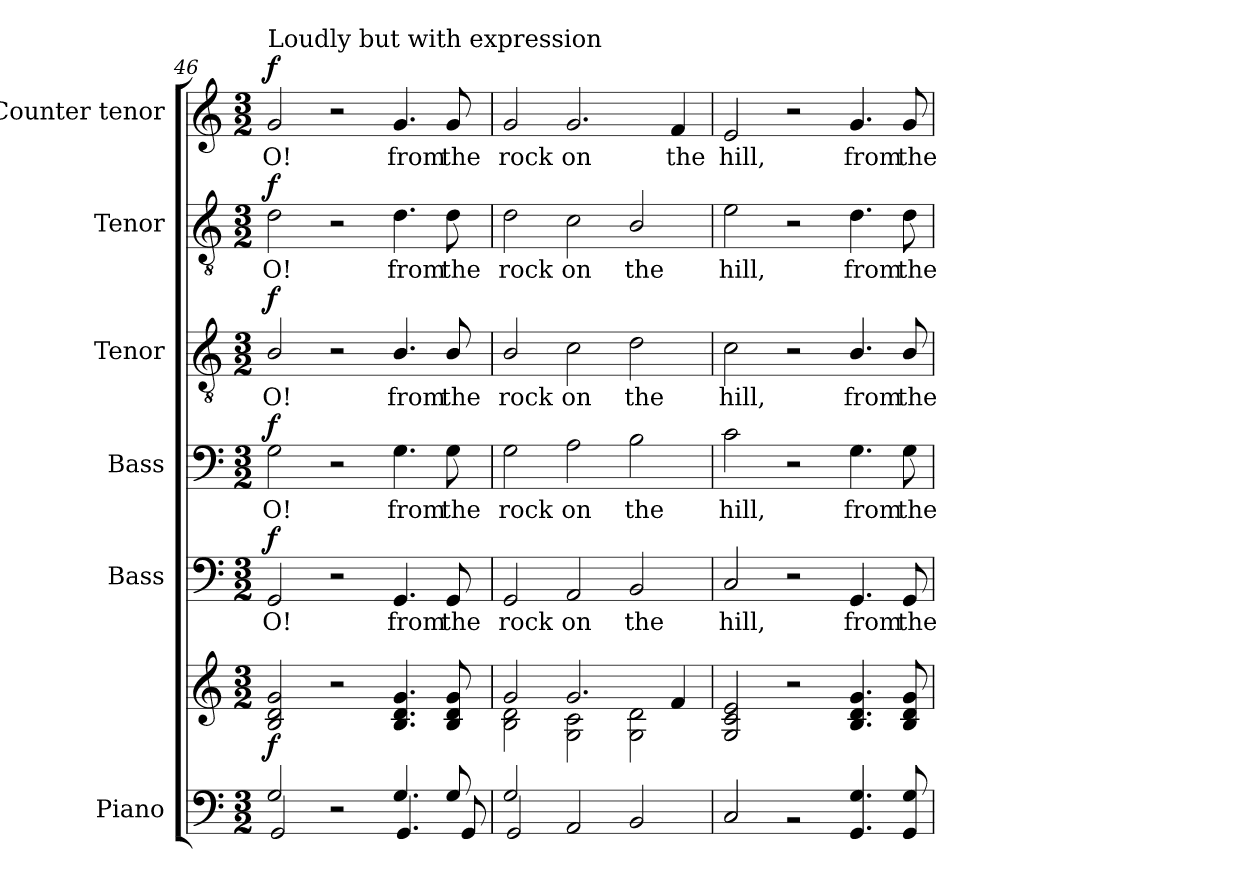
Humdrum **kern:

**kern	**kern	**dynam	**kern	**text	**dynam	**kern	**text	**dynam	**kern	**text	**dynam	**kern	**text	**dynam	**kern	**text	**dynam
*part6	*part6	*part6	*part5	*part5	*part5	*part4	*part4	*part4	*part3	*part3	*part3	*part2	*part2	*part2	*part1	*part1	*part1
*staff7	*staff6	*staff6/7	*staff5	*staff5	*staff5	*staff4	*staff4	*staff4	*staff3	*staff3	*staff3	*staff2	*staff2	*staff2	*staff1	*staff1	*staff1
*I"Piano	*	*	*I"Bass	*	*	*I"Bass	*	*	*I"Tenor	*	*	*I"Tenor	*	*	*I"Counter tenor	*	*
*I'Pno.	*	*	*I'B.	*	*	*I'B.	*	*	*I'T.	*	*	*I'T.	*	*	*	*	*
!!LO:LB:g=z
*clefF4	*clefG2	*	*clefF4	*	*	*clefF4	*	*	*clefGv2	*	*	*clefGv2	*	*	*clefG2	*	*
*	*	*	*	*	*	*	*	*	*ITrd7c12	*	*	*ITrd7c12	*	*	*	*	*
*k[]	*k[]	*	*k[]	*	*	*k[]	*	*	*k[]	*	*	*k[]	*	*	*k[]	*	*
*C:	*C:	*	*C:	*	*	*C:	*	*	*C:	*	*	*C:	*	*	*C:	*	*
*M3/2	*M3/2	*	*M3/2	*	*	*M3/2	*	*	*M3/2	*	*	*M3/2	*	*	*M3/2	*	*
*MM120	*MM120	*	*MM120	*	*	*MM120	*	*	*MM120	*	*	*MM120	*	*	*MM120	*	*
=46	=46	=46	=46	=46	=46	=46	=46	=46	=46	=46	=46	=46	=46	=46	=46	=46	=46
*^	*	*	*	*	*	*	*	*	*	*	*	*	*	*	*	*	*
!	!	!	!	!	!LO:LY:b:color=#000000	!	!	!	!	!	!	!	!	!	!	!	!	!
!	!	!	!	!	!	!	!	!LO:LY:b:color=#000000	!	!	!	!	!	!	!	!	!	!
!	!	!	!	!	!	!	!	!	!	!	!LO:LY:b:color=#000000	!	!	!	!	!	!	!
!	!	!	!	!	!	!	!	!	!	!	!	!	!	!LO:LY:b:color=#000000	!	!	!	!
!	!	!	!	!	!	!	!	!	!	!	!	!	!	!	!	!LO:TX:a:t=Loudly but with expression	!	!
!	!	!	!	!	!	!	!	!	!	!	!	!	!	!	!	!	!LO:LY:b:color=#000000	!
2Gi/	2GGi/	2Bi/ 2di 2gi	f	2GGi/	O!	f	2Gi\	O!	f	2BBi/	O!	f	2Di\	O!	f	2gi/	O!	f
2ryy	2r	2r	.	2r	.	.	2r	.	.	2r	.	.	2r	.	.	2r	.	.
!	!	!	!	!	!LO:LY:b:color=#000000	!	!	!	!	!	!	!	!	!	!	!	!	!
!	!	!	!	!	!	!	!	!LO:LY:b:color=#000000	!	!	!	!	!	!	!	!	!	!
!	!	!	!	!	!	!	!	!	!	!	!LO:LY:b:color=#000000	!	!	!	!	!	!	!
!	!	!	!	!	!	!	!	!	!	!	!	!	!	!LO:LY:b:color=#000000	!	!	!	!
!	!	!	!	!	!	!	!	!	!	!	!	!	!	!	!	!	!LO:LY:b:color=#000000	!
4.Gi/	4.GGi/	4.Bi/ 4.di 4.gi	.	4.GGi/	from	.	4.Gi\	from	.	4.BBi/	from	.	4.Di\	from	.	4.gi/	from	.
!	!	!	!	!	!LO:LY:b:color=#000000	!	!	!	!	!	!	!	!	!	!	!	!	!
!	!	!	!	!	!	!	!	!LO:LY:b:color=#000000	!	!	!	!	!	!	!	!	!	!
!	!	!	!	!	!	!	!	!	!	!	!LO:LY:b:color=#000000	!	!	!	!	!	!	!
!	!	!	!	!	!	!	!	!	!	!	!	!	!	!LO:LY:b:color=#000000	!	!	!	!
!	!	!	!	!	!	!	!	!	!	!	!	!	!	!	!	!	!LO:LY:b:color=#000000	!
8Gi/	8GGi/	8Bi/ 8di 8gi	.	8GGi/	the	.	8Gi\	the	.	8BBi/	the	.	8Di\	the	.	8gi/	the	.
=47	=47	=47	=47	=47	=47	=47	=47	=47	=47	=47	=47	=47	=47	=47	=47	=47	=47	=47
*	*	*^	*	*	*	*	*	*	*	*	*	*	*	*	*	*	*	*
!	!	!	!	!	!	!LO:LY:b:color=#000000	!	!	!	!	!	!	!	!	!	!	!	!	!
!	!	!	!	!	!	!	!	!	!LO:LY:b:color=#000000	!	!	!	!	!	!	!	!	!	!
!	!	!	!	!	!	!	!	!	!	!	!	!LO:LY:b:color=#000000	!	!	!	!	!	!	!
!	!	!	!	!	!	!	!	!	!	!	!	!	!	!	!LO:LY:b:color=#000000	!	!	!	!
!	!	!	!	!	!	!	!	!	!	!	!	!	!	!	!	!	!	!LO:LY:b:color=#000000	!
2Gi/	2GGi/	2gi/	2Bi\ 2di	.	2GGi/	rock	.	2Gi\	rock	.	2BBi/	rock	.	2Di\	rock	.	2gi/	rock	.
!	!	!	!	!	!	!LO:LY:b:color=#000000	!	!	!	!	!	!	!	!	!	!	!	!	!
!	!	!	!	!	!	!	!	!	!LO:LY:b:color=#000000	!	!	!	!	!	!	!	!	!	!
!	!	!	!	!	!	!	!	!	!	!	!	!LO:LY:b:color=#000000	!	!	!	!	!	!	!
!	!	!	!	!	!	!	!	!	!	!	!	!	!	!	!LO:LY:b:color=#000000	!	!	!	!
!	!	!	!	!	!	!	!	!	!	!	!	!	!	!	!	!	!	!LO:LY:b:color=#000000	!
2ryy	2AAi/	2.gi/	2Gi\ 2ci	.	2AAi/	on	.	2Ai\	on	.	2Ci\	on	.	2Ci\	on	.	2.gi/	on	.
!	!	!	!	!	!	!LO:LY:b:color=#000000	!	!	!	!	!	!	!	!	!	!	!	!	!
!	!	!	!	!	!	!	!	!	!LO:LY:b:color=#000000	!	!	!	!	!	!	!	!	!	!
!	!	!	!	!	!	!	!	!	!	!	!	!LO:LY:b:color=#000000	!	!	!	!	!	!	!
!	!	!	!	!	!	!	!	!	!	!	!	!	!	!	!LO:LY:b:color=#000000	!	!	!	!
2ryy	2BBi/	.	2Gi\ 2di	.	2BBi/	the	.	2Bi\	the	.	2Di\	the	.	2BBi/	the	.	.	.	.
!	!	!	!	!	!	!	!	!	!	!	!	!	!	!	!	!	!	!LO:LY:b:color=#000000	!
.	.	4fi/	.	.	.	.	.	.	.	.	.	.	.	.	.	.	4fi/	the	.
*	*	*v	*v	*	*	*	*	*	*	*	*	*	*	*	*	*	*	*	*
=48	=48	=48	=48	=48	=48	=48	=48	=48	=48	=48	=48	=48	=48	=48	=48	=48	=48	=48
!LO:N:vis=1	!	!	!	!	!	!	!	!	!	!	!	!	!	!	!	!	!	!
!	!	!	!	!	!LO:LY:b:color=#000000	!	!	!	!	!	!	!	!	!	!	!	!	!
!	!	!	!	!	!	!	!	!LO:LY:b:color=#000000	!	!	!	!	!	!	!	!	!	!
!	!	!	!	!	!	!	!	!	!	!	!LO:LY:b:color=#000000	!	!	!	!	!	!	!
!	!	!	!	!	!	!	!	!	!	!	!	!	!	!LO:LY:b:color=#000000	!	!	!	!
!	!	!	!	!	!	!	!	!	!	!	!	!	!	!	!	!	!LO:LY:b:color=#000000	!
1.ryy	2Ci/	2Gi/ 2ci 2ei	.	2Ci/	hill,	.	2ci\	hill,	.	2Ci\	hill,	.	2Ei\	hill,	.	2ei/	hill,	.
.	2r	2r	.	2r	.	.	2r	.	.	2r	.	.	2r	.	.	2r	.	.
!	!	!	!	!	!LO:LY:b:color=#000000	!	!	!	!	!	!	!	!	!	!	!	!	!
!	!	!	!	!	!	!	!	!LO:LY:b:color=#000000	!	!	!	!	!	!	!	!	!	!
!	!	!	!	!	!	!	!	!	!	!	!LO:LY:b:color=#000000	!	!	!	!	!	!	!
!	!	!	!	!	!	!	!	!	!	!	!	!	!	!LO:LY:b:color=#000000	!	!	!	!
!	!	!	!	!	!	!	!	!	!	!	!	!	!	!	!	!	!LO:LY:b:color=#000000	!
.	4.GGi/ 4.Gi	4.Bi/ 4.di 4.gi	.	4.GGi/	from	.	4.Gi\	from	.	4.BBi/	from	.	4.Di\	from	.	4.gi/	from	.
!	!	!	!	!	!LO:LY:b:color=#000000	!	!	!	!	!	!	!	!	!	!	!	!	!
!	!	!	!	!	!	!	!	!LO:LY:b:color=#000000	!	!	!	!	!	!	!	!	!	!
!	!	!	!	!	!	!	!	!	!	!	!LO:LY:b:color=#000000	!	!	!	!	!	!	!
!	!	!	!	!	!	!	!	!	!	!	!	!	!	!LO:LY:b:color=#000000	!	!	!	!
!	!	!	!	!	!	!	!	!	!	!	!	!	!	!	!	!	!LO:LY:b:color=#000000	!
.	8GGi/ 8Gi	8Bi/ 8di 8gi	.	8GGi/	the	.	8Gi\	the	.	8BBi/	the	.	8Di\	the	.	8gi/	the	.
*v	*v	*	*	*	*	*	*	*	*	*	*	*	*	*	*	*	*	*
=	=	=	=	=	=	=	=	=	=	=	=	=	=	=	=	=	=
*-	*-	*-	*-	*-	*-	*-	*-	*-	*-	*-	*-	*-	*-	*-	*-	*-	*-
